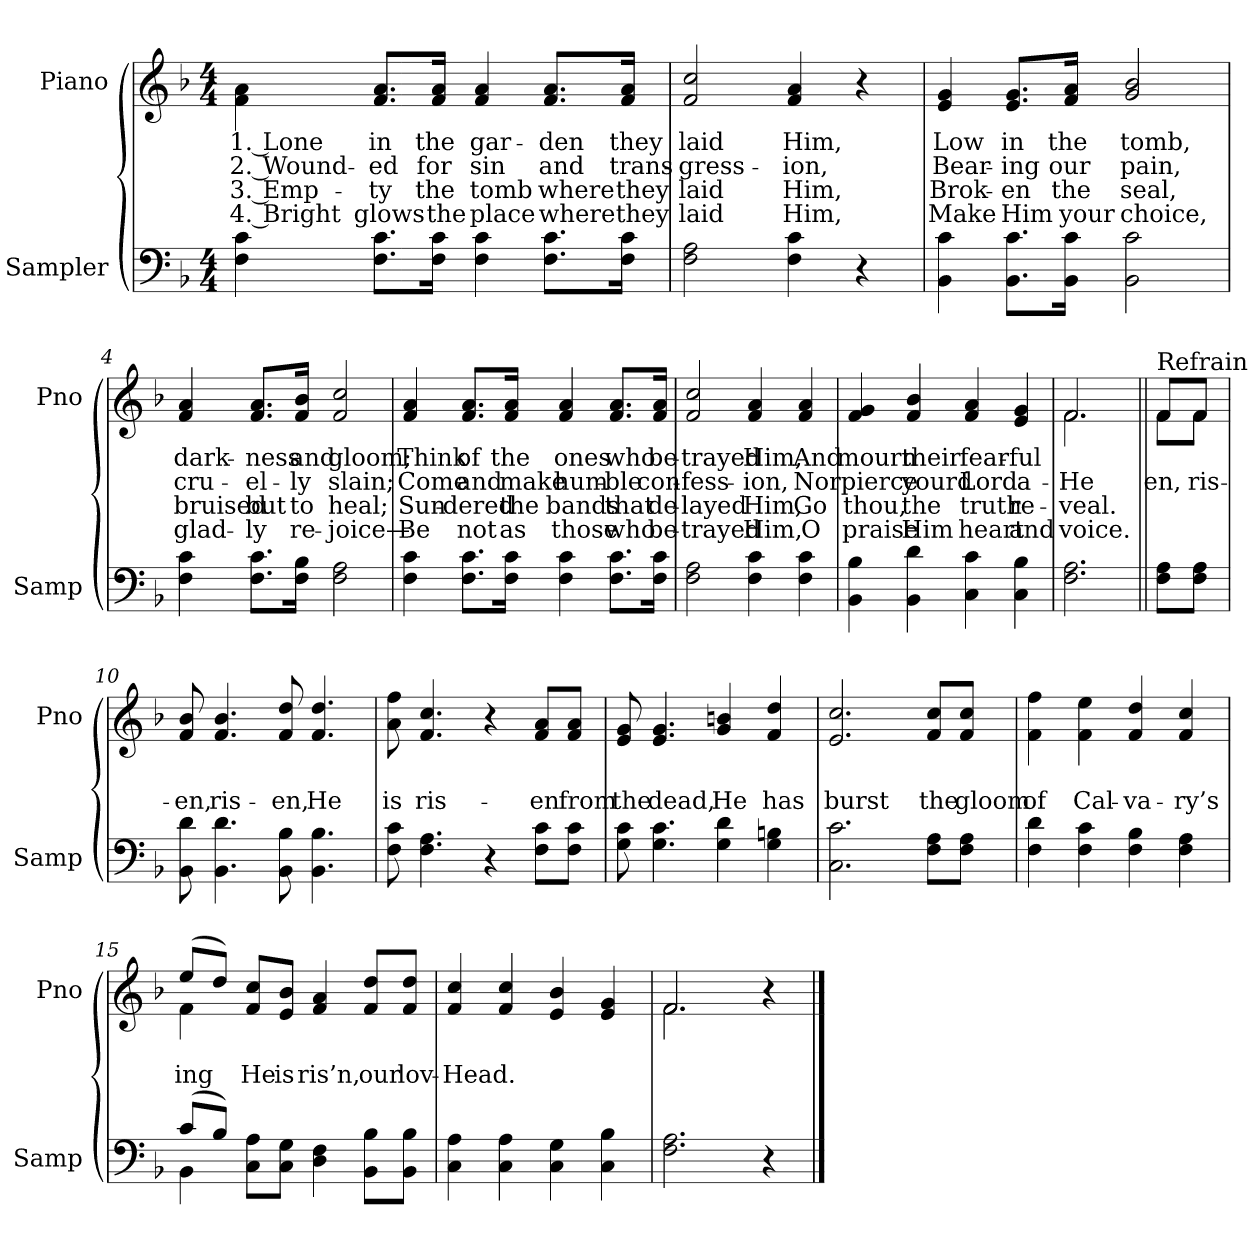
**kern	**kern	**text	**text	**text	**text
*part2	*part1	*part1	*part1	*part1	*part1
*staff2	*staff1	*staff1	*staff1	*staff1	*staff1
*I"Sampler	*I"Piano	*	*	*	*
*I'Samp	*I'Pno	*	*	*	*
*clefF4	*clefG2	*	*	*	*
*k[b-]	*k[b-]	*	*	*	*
*F:	*F:	*	*	*	*
*M4/4	*M4/4	*	*	*	*
=1	=1	=1	=1	=1	=1
4F 4c	4f\ 4a\	1. Lone	2. Wound-	3. Emp-	4. Bright
8.F\ 8.c\L	8.f/ 8.a/L	in	-ed	-ty	glows
16F\ 16c\Jk	16f/ 16a/Jk	the	for	the	the
4F 4c	4f 4a	gar-	sin	tomb	place
8.F\ 8.c\L	8.f/ 8.a/L	-den	and	where	where
16F\ 16c\Jk	16f/ 16a/Jk	they	trans-	they	they
=2	=2	=2	=2	=2	=2
2F 2A	2f 2cc	laid	-gress-	laid	laid
4F 4c	4f 4a	Him,	-ion,	Him,	Him,
4r	4r	.	.	.	.
=3	=3	=3	=3	=3	=3
4BB- 4c	4e 4g	Low	Bear-	Brok-	Make
8.BB-\ 8.c\L	8.e/ 8.g/L	in	-ing	-en	Him
16BB-\ 16c\Jk	16f/ 16a/Jk	the	our	the	your
2BB- 2c	2g 2b-	tomb,	pain,	seal,	choice,
=4	=4	=4	=4	=4	=4
4F 4c	4f 4a	dark-	cru-	bruised	glad-
8.F\ 8.c\L	8.f/ 8.a/L	-ness	-el-	but	-ly
16F\ 16B-\Jk	16f/ 16b-/Jk	and	-ly	to	re-
2F 2A	2f 2cc	gloom;	slain;	heal;	-joice—
=5	=5	=5	=5	=5	=5
4F 4c	4f 4a	Think	Come	Sun-	Be
8.F\ 8.c\L	8.f/ 8.a/L	of	and	-dered	not
16F\ 16c\Jk	16f/ 16a/Jk	the	make	the	as
4F 4c	4f 4a	ones	hum-	bands	those
8.F\ 8.c\L	8.f/ 8.a/L	who	-ble	that	who
16F\ 16c\Jk	16f/ 16a/Jk	be-	con-	de-	be-
=6	=6	=6	=6	=6	=6
2F 2A	2f 2cc	-trayed	-fess-	-layed	-trayed
4F 4c	4f 4a	Him,	-ion,	Him,	Him,
4F 4c	4f 4a	And	Nor	Go	O
=7	=7	=7	=7	=7	=7
4BB- 4B-	4f 4g	mourn	pierce	thou,	praise
4BB- 4d	4f 4b-	their	yourd	the	Him
4C 4c	4f 4a	fear-	Lord	truth	heart
4C 4B-	4e 4g	-ful	a-	re-	and
=8	=8	=8	=8	=8	=8
*	*^	*	*	*	*
2.F 2.A	2.f/	2.f	.	He	-veal.	voice.
=9||	=9||	=9||	=9||	=9||	=9||	=9||
!	!LO:TX:t=Refrain	!	!	!	!	!
8F\ 8A\L	8f\L	8f/L	.	-en,	.	.
8F\ 8A\J	8f\J	8f/J	.	ris-	.	.
*	*v	*v	*	*	*	*
=10	=10	=10	=10	=10	=10
8BB- 8d	8f 8b-	.	-en,	.	.
4.BB- 4.d	4.f 4.b-	.	ris-	.	.
8BB- 8B-	8f 8dd	.	-en,	.	.
4.BB- 4.B-	4.f 4.dd	.	He	.	.
=11	=11	=11	=11	=11	=11
8F 8c	8a 8ff	.	is	.	.
4.F 4.A	4.f 4.cc	.	ris-	.	.
4r	4r	.	.	.	.
8F\ 8c\L	8f/ 8a/L	.	-en	.	.
8F\ 8c\J	8f/ 8a/J	.	from	.	.
=12	=12	=12	=12	=12	=12
8G 8c	8e 8g	.	the	.	.
4.G 4.c	4.e 4.g	.	dead,	.	.
4G 4d	4g 4bn	.	He	.	.
4G 4Bn	4f 4dd	.	has	.	.
=13	=13	=13	=13	=13	=13
2.C 2.c	2.e 2.cc	.	burst	.	.
8F\ 8A\L	8f/ 8cc/L	.	the	.	.
8F\ 8A\J	8f/ 8cc/J	.	gloom	.	.
=14	=14	=14	=14	=14	=14
4F 4d	4f 4ff	.	of	.	.
4F 4c	4f 4ee	.	Cal-	.	.
4F 4B-	4f 4dd	.	-va-	.	.
4F 4A	4f 4cc	.	-ry’s	.	.
=15	=15	=15	=15	=15	=15
*^	*^	*	*	*	*
(8c/L	4BB-	(8ee/L	4f	.	-ing	.	.
8B-/J)	.	8dd/J)	.	.	.	.	.
8C\ 8A\L	2.ryy	8f/ 8cc/L	2.ryy	.	He	.	.
8C\ 8G\J	.	8e/ 8b-/J	.	.	is	.	.
4D 4F	.	4f 4a	.	.	ris’n,	.	.
8BB-\ 8B-\L	.	8f/ 8dd/L	.	.	our	.	.
8BB-\ 8B-\J	.	8f/ 8dd/J	.	.	lov-	.	.
*v	*v	*	*	*	*	*	*
*	*v	*v	*	*	*	*
=16	=16	=16	=16	=16	=16
4C 4A	4f 4cc	.	Head.	.	.
4C 4A	4f 4cc	.	.	.	.
4C 4G	4e 4b-	.	.	.	.
4C 4B-	4e 4g	.	.	.	.
=17	=17	=17	=17	=17	=17
*	*^	*	*	*	*
2.F 2.A	2.f/	2.f	.	.	.	.
4r	4r	4ryy	.	.	.	.
*	*v	*v	*	*	*	*
==	==	==	==	==	==
*-	*-	*-	*-	*-	*-
